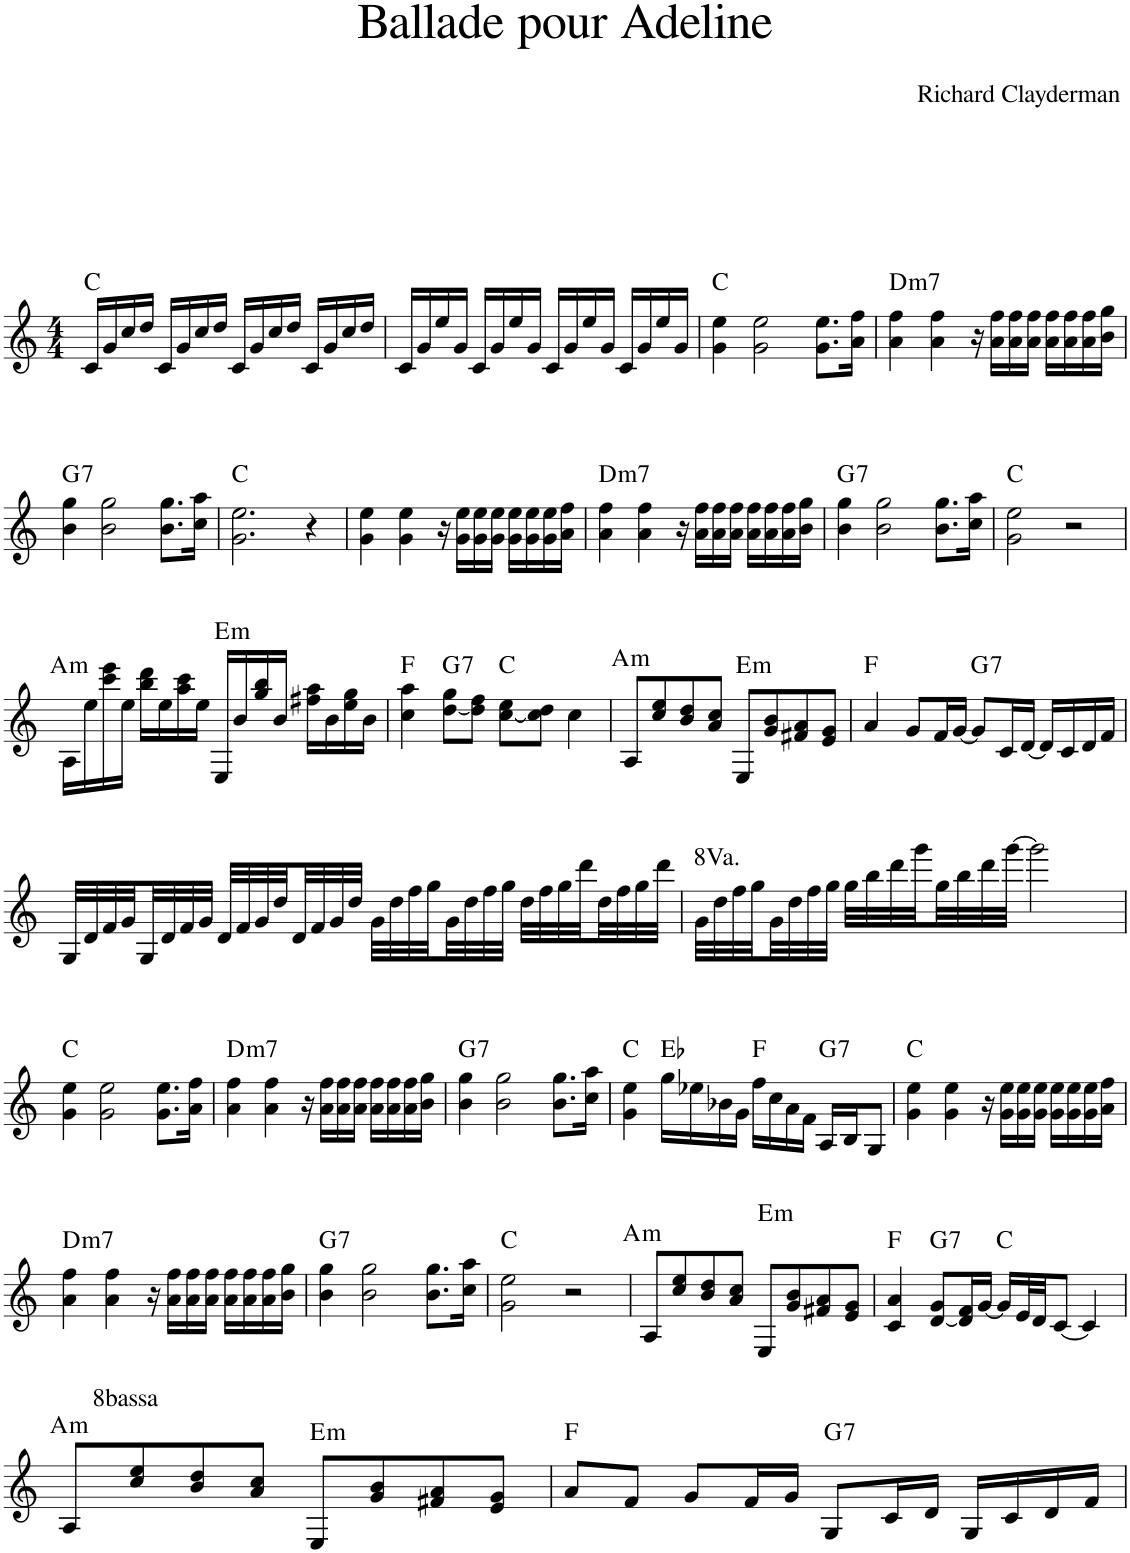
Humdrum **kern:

**kern	**harte
*part1	*part1
*staff1	*
*I"Piano	*
*I'Pno.	*
*clefG2	*
*k[]	*
*M4/4	*
=1	=1
16c/LL	C:maj
16g/	.
16cc/	.
16dd/JJ	.
16c/LL	.
16g/	.
16cc/	.
16dd/JJ	.
16c/LL	.
16g/	.
16cc/	.
16dd/JJ	.
16c/LL	.
16g/	.
16cc/	.
16dd/JJ	.
=2	=2
16c/LL	.
16g/	.
16ee/	.
16g/JJ	.
16c/LL	.
16g/	.
16ee/	.
16g/JJ	.
16c/LL	.
16g/	.
16ee/	.
16g/JJ	.
16c/LL	.
16g/	.
16ee/	.
16g/JJ	.
=3	=3
4g\ 4ee\	C:maj
2g\ 2ee\	.
8.g\ 8.ee\L	.
16a\ 16ff\Jk	.
=4	=4
!	!LO:H:kt=m7
4a\ 4ff\	D:min7
4a\ 4ff\	.
16r	.
16a\ 16ff\LL	.
16a\ 16ff\	.
16a\ 16ff\JJ	.
16a\ 16ff\LL	.
16a\ 16ff\	.
16a\ 16ff\	.
16b\ 16gg\JJ	.
!!LO:LB:g=z
=5	=5
!	!LO:H:kt=7
4b\ 4gg\	G:7
2b\ 2gg\	.
8.b\ 8.gg\L	.
16cc\ 16aa\Jk	.
=6	=6
2.g\ 2.ee\	C:maj
4r	.
=7	=7
4g\ 4ee\	.
4g\ 4ee\	.
16r	.
16g\ 16ee\LL	.
16g\ 16ee\	.
16g\ 16ee\JJ	.
16g\ 16ee\LL	.
16g\ 16ee\	.
16g\ 16ee\	.
16a\ 16ff\JJ	.
=8	=8
!	!LO:H:kt=m7
4a\ 4ff\	D:min7
4a\ 4ff\	.
16r	.
16a\ 16ff\LL	.
16a\ 16ff\	.
16a\ 16ff\JJ	.
16a\ 16ff\LL	.
16a\ 16ff\	.
16a\ 16ff\	.
16b\ 16gg\JJ	.
=9	=9
!	!LO:H:kt=7
4b\ 4gg\	G:7
2b\ 2gg\	.
8.b\ 8.gg\L	.
16cc\ 16aa\Jk	.
=10	=10
2g\ 2ee\	C:maj
2r	.
!!LO:LB:g=z
=11	=11
!	!LO:H:kt=m
16A\LL	A:min
16ee\	.
16ccc\ 16eee\	.
16ee\JJ	.
16bb\ 16ddd\LL	.
16ee\	.
16aa\ 16ccc\	.
16ee\JJ	.
!	!LO:H:kt=m
16E/LL	E:min
16b/	.
16gg/ 16bb/	.
16b/JJ	.
16ff#X\ 16aa\LL	.
16b\	.
16ee\ 16gg\	.
16b\JJ	.
=12	=12
4cc\ 4aa\	F:maj
!	!LO:H:kt=7
[8dd\ 8gg\L	G:7
8dd\] 8ff\J	.
[8cc\ 8ee\L	C:maj
8cc\] 8dd\J	.
4cc\	.
=13	=13
!	!LO:H:kt=m
8A/L	A:min
8cc/ 8ee/	.
8b/ 8dd/	.
8a/ 8cc/J	.
!	!LO:H:kt=m
8E/L	E:min
8g/ 8b/	.
8f#X/ 8a/	.
8e/ 8g/J	.
=14	=14
4a/	F:maj
8g/L	.
16f/L	.
[16g/JJ	.
!	!LO:H:kt=7
8g/L]	G:7
16c/L	.
[16d/JJ	.
16d/LL]	.
16c/	.
16d/	.
16f/JJ	.
!!LO:LB:g=z
=15	=15
32G/LLL	.
32d/	.
32f/	.
32g/	.
32G/	.
32d/	.
32f/	.
32g/JJJ	.
32d/LLL	.
32f/	.
32g/	.
32dd/	.
32d/	.
32f/	.
32g/	.
32dd/JJJ	.
32g\LLL	.
32dd\	.
32ff\	.
32gg\	.
32g\	.
32dd\	.
32ff\	.
32gg\JJJ	.
32dd\LLL	.
32ff\	.
32gg\	.
32ddd\	.
32dd\	.
32ff\	.
32gg\	.
32ddd\JJJ	.
=16	=16
!	!LO:H:kt=8Va.
32g\LLL	N
32dd\	.
32ff\	.
32gg\	.
32g\	.
32dd\	.
32ff\	.
32gg\JJJ	.
32gg\LLL	.
32bb\	.
32ddd\	.
32ggg\	.
32gg\	.
32bb\	.
32ddd\	.
[32ggg\JJJ	.
2ggg\]	.
!!LO:LB:g=z
=17	=17
4g\ 4ee\	C:maj
2g\ 2ee\	.
8.g\ 8.ee\L	.
16a\ 16ff\Jk	.
=18	=18
!	!LO:H:kt=m7
4a\ 4ff\	D:min7
4a\ 4ff\	.
16r	.
16a\ 16ff\LL	.
16a\ 16ff\	.
16a\ 16ff\JJ	.
16a\ 16ff\LL	.
16a\ 16ff\	.
16a\ 16ff\	.
16b\ 16gg\JJ	.
=19	=19
!	!LO:H:kt=7
4b\ 4gg\	G:7
2b\ 2gg\	.
8.b\ 8.gg\L	.
16cc\ 16aa\Jk	.
=20	=20
4g\ 4ee\	C:maj
16gg\LL	Eb:maj
16ee-X\	.
16b-X\	.
16g\JJ	.
16ff\LL	F:maj
16cc\	.
16a\	.
16f\JJ	.
!	!LO:H:kt=7
16A/LL	G:7
16B/J	.
8G/J	.
=21	=21
4g\ 4ee\	C:maj
4g\ 4ee\	.
16r	.
16g\ 16ee\LL	.
16g\ 16ee\	.
16g\ 16ee\JJ	.
16g\ 16ee\LL	.
16g\ 16ee\	.
16g\ 16ee\	.
16a\ 16ff\JJ	.
!!LO:LB:g=z
=22	=22
!	!LO:H:kt=m7
4a\ 4ff\	D:min7
4a\ 4ff\	.
16r	.
16a\ 16ff\LL	.
16a\ 16ff\	.
16a\ 16ff\JJ	.
16a\ 16ff\LL	.
16a\ 16ff\	.
16a\ 16ff\	.
16b\ 16gg\JJ	.
=23	=23
!	!LO:H:kt=7
4b\ 4gg\	G:7
2b\ 2gg\	.
8.b\ 8.gg\L	.
16cc\ 16aa\Jk	.
=24	=24
2g\ 2ee\	C:maj
2r	.
=25	=25
!	!LO:H:kt=m
8A/L	A:min
8cc/ 8ee/	.
8b/ 8dd/	.
8a/ 8cc/J	.
!	!LO:H:kt=m
8E/L	E:min
8g/ 8b/	.
8f#X/ 8a/	.
8e/ 8g/J	.
=26	=26
4c/ 4a/	F:maj
!	!LO:H:kt=7
[8d/ 8g/L	G:7
16d/] 16f/L	.
[16g/JJ	.
16g/LL]	C:maj
32e/L	.
32d/JJ	.
[8c/J	.
4c/]	.
!!LO:LB:g=z
=27	=27
!	!LO:H:kt=m
8A/L	A:min
!	!LO:H:kt=8bassa
8cc/ 8ee/	N
8b/ 8dd/	.
8a/ 8cc/J	.
!	!LO:H:kt=m
8E/L	E:min
8g/ 8b/	.
8f#X/ 8a/	.
8e/ 8g/J	.
=28	=28
8a/L	F:maj
8f/J	.
8g/L	.
16f/L	.
16g/JJ	.
!	!LO:H:kt=7
8G/L	G:7
16c/L	.
16d/JJ	.
16G/LL	.
16c/	.
16d/	.
16f/JJ	.
=	=
*-	*-
